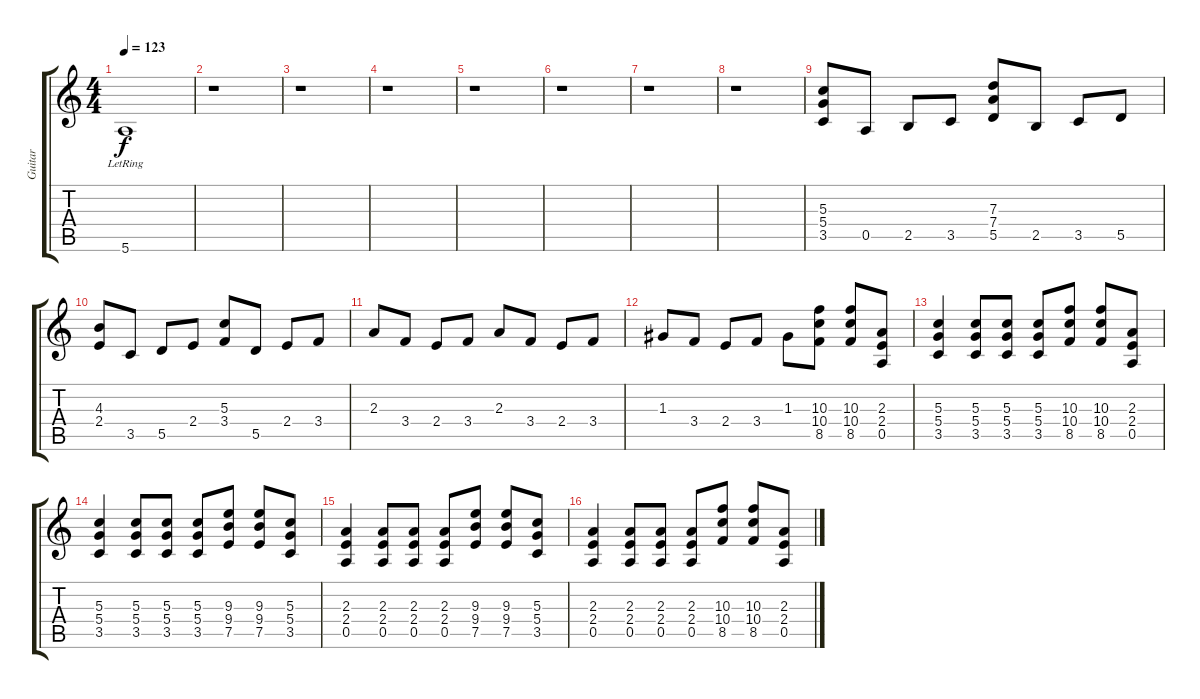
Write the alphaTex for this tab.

\track ("Guitar" "Guitar") {instrument overdrivenguitar}
\staff {score tabs}
\tuning (E4 B3 G3 D3 A2 E2) {hide}
\ts (4 4)
\tempo 123
\clef g2
\ks c
5.6{lr}.1{dy f} |
r.1 |
r.1 |
r.1 |
r.1 |
r.1 |
r.1 |
r.1 |
(5.3 5.4 3.5).8 0.5.8 2.5.8 3.5.8 (7.3 7.4 5.5).8 2.5.8 3.5.8 5.5.8 |
(4.3 2.4).8 3.5.8 5.5.8 2.4.8 (5.3 3.4).8 5.5.8 2.4.8 3.4.8 |
2.3.8 3.4.8 2.4.8 3.4.8 2.3.8 3.4.8 2.4.8 3.4.8 |
1.3.8 3.4.8 2.4.8 3.4.8 1.3.8 (10.3 10.4 8.5).8 (10.3 10.4 8.5).8 (2.3 2.4 0.5).8 |
(5.3 5.4 3.5).4 (5.3 5.4 3.5).8 (5.3 5.4 3.5).8 (5.3 5.4 3.5).8 (10.3 10.4 8.5).8 (10.3 10.4 8.5).8 (2.3 2.4 0.5).8 |
(5.3 5.4 3.5).4 (5.3 5.4 3.5).8 (5.3 5.4 3.5).8 (5.3 5.4 3.5).8 (9.3 9.4 7.5).8 (9.3 9.4 7.5).8 (5.3 5.4 3.5).8 |
(2.3 2.4 0.5).4 (2.3 2.4 0.5).8 (2.3 2.4 0.5).8 (2.3 2.4 0.5).8 (9.3 9.4 7.5).8 (9.3 9.4 7.5).8 (5.3 5.4 3.5).8 |
(2.3 2.4 0.5).4 (2.3 2.4 0.5).8 (2.3 2.4 0.5).8 (2.3 2.4 0.5).8 (10.3 10.4 8.5).8 (10.3 10.4 8.5).8 (2.3 2.4 0.5).8
